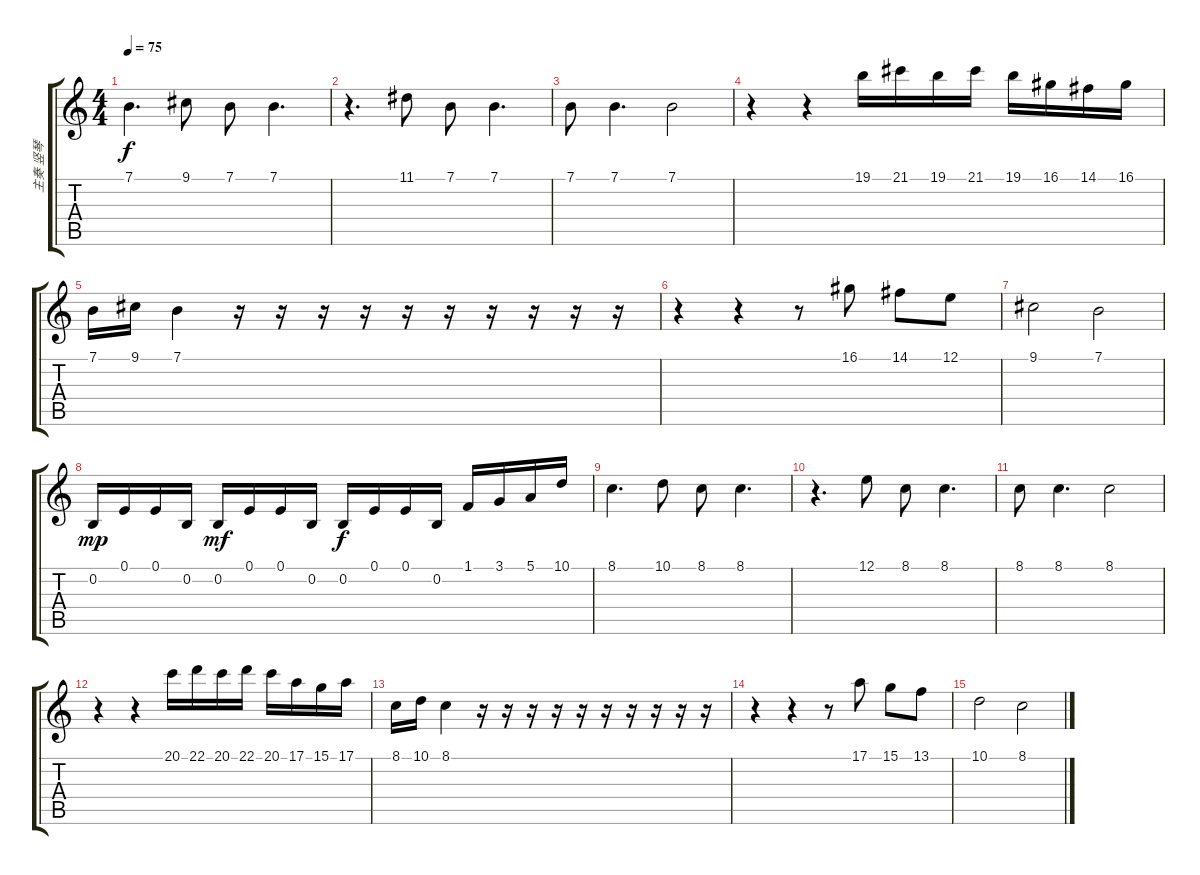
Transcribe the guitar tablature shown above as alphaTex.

\track ("主奏 竖琴" "主奏 竖琴") {instrument orchestralharp}
\staff {score tabs}
\tuning (E4 B3 G3 D3 A2 E2) {hide}
\ts (4 4)
\tempo 75
\clef g2
\ks c
7.1.4{d dy f} 9.1.8 7.1.8 7.1.4{d} |
r.4{d} 11.1.8 7.1.8 7.1.4{d} |
7.1.8 7.1.4{d} 7.1.2 |
r.4 r.4 19.1.16 21.1.16 19.1.16 21.1.16 19.1.16 16.1.16 14.1.16 16.1.16 |
7.1.16 9.1.16 7.1.4 r.16 r.16 r.16 r.16 r.16 r.16 r.16 r.16 r.16 r.16 |
r.4 r.4 r.8 16.1.8 14.1.8 12.1.8 |
9.1.2 7.1.2 |
0.2.16{dy mp} 0.1.16 0.1.16 0.2.16 0.2.16{dy mf} 0.1.16 0.1.16 0.2.16 0.2.16{dy f} 0.1.16 0.1.16 0.2.16 1.1.16 3.1.16 5.1.16 10.1.16 |
8.1.4{d} 10.1.8 8.1.8 8.1.4{d} |
r.4{d} 12.1.8 8.1.8 8.1.4{d} |
8.1.8 8.1.4{d} 8.1.2 |
r.4 r.4 20.1.16 22.1.16 20.1.16 22.1.16 20.1.16 17.1.16 15.1.16 17.1.16 |
8.1.16 10.1.16 8.1.4 r.16 r.16 r.16 r.16 r.16 r.16 r.16 r.16 r.16 r.16 |
r.4 r.4 r.8 17.1.8 15.1.8 13.1.8 |
10.1.2 8.1.2
